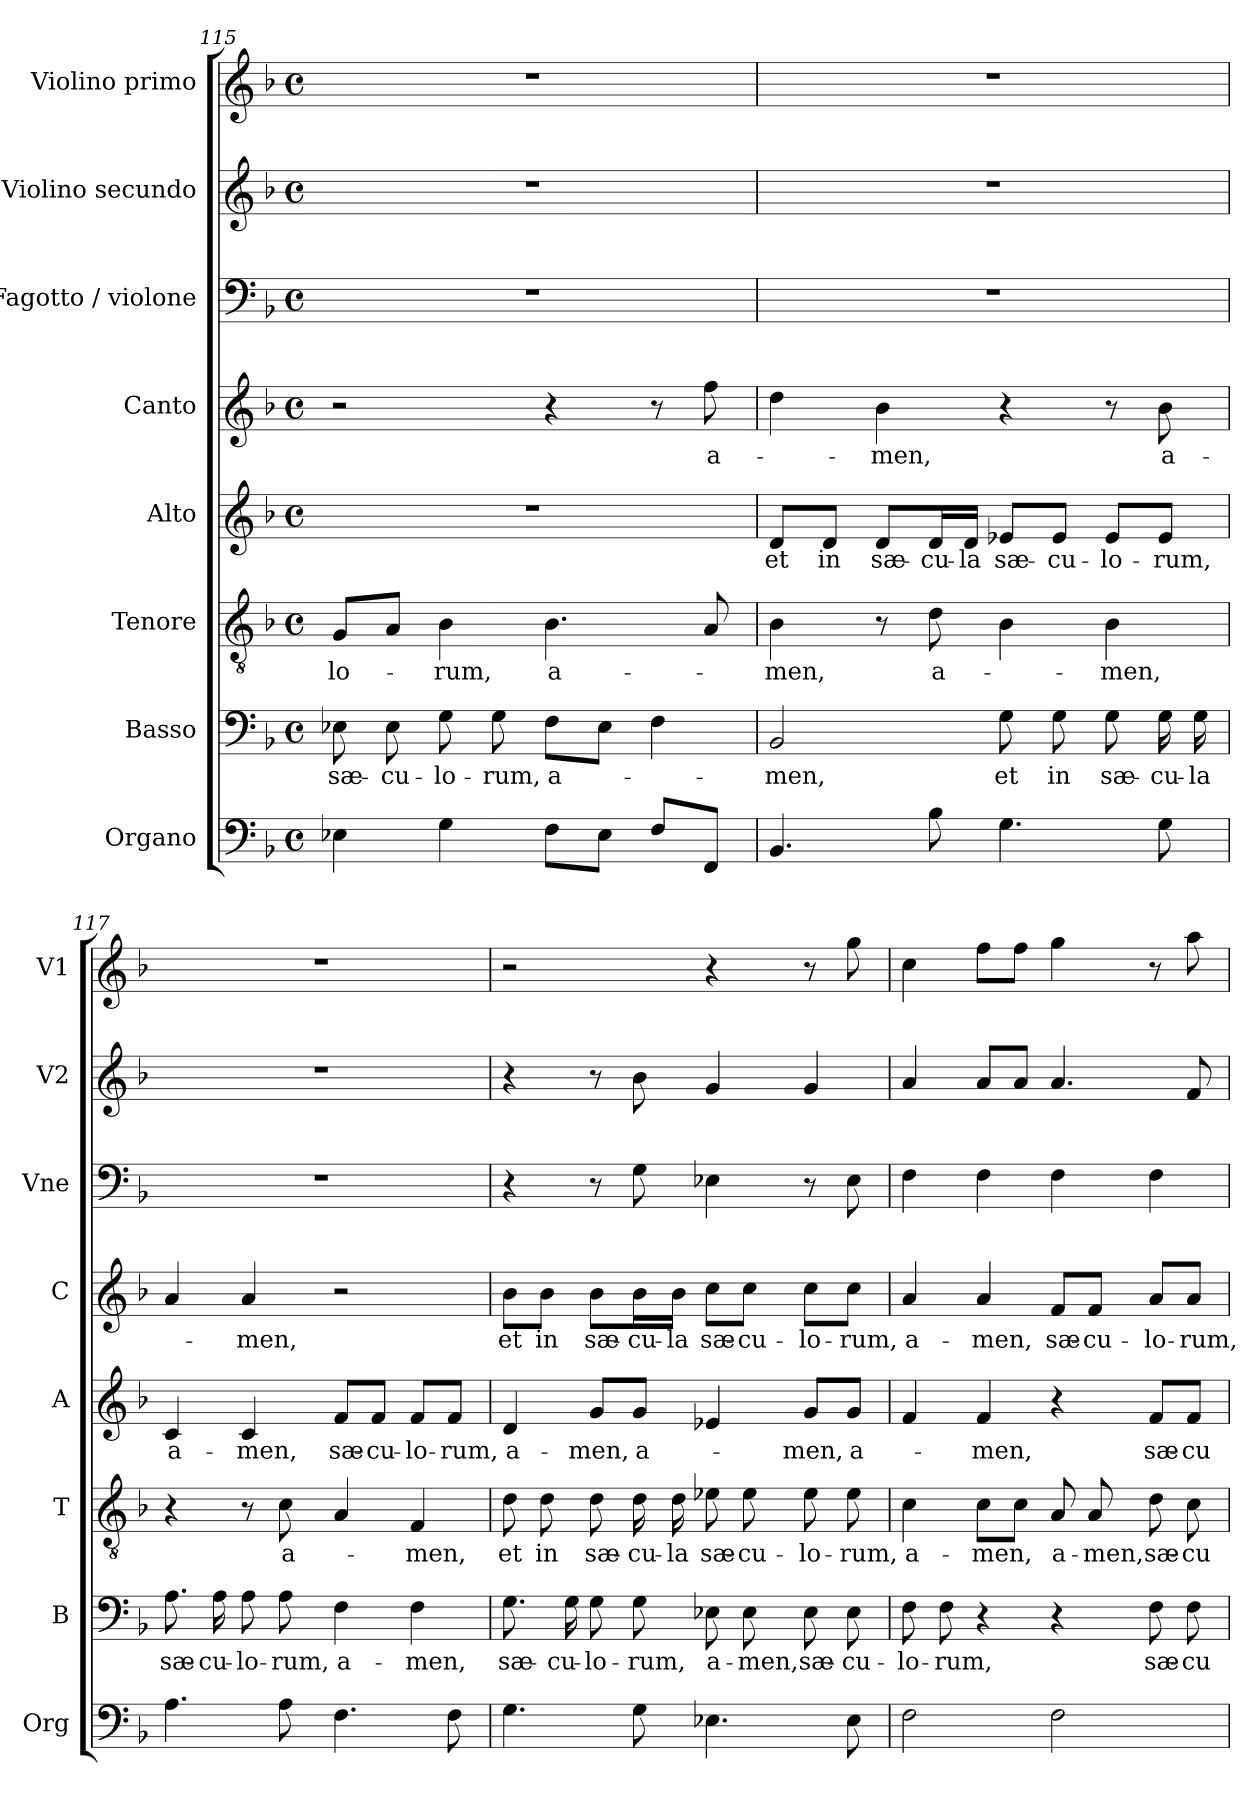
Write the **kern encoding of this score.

**kern	**kern	**text	**kern	**text	**kern	**text	**kern	**text	**kern	**kern	**kern
*part8	*part7	*part7	*part6	*part6	*part5	*part5	*part4	*part4	*part3	*part2	*part1
*staff8	*staff7	*staff7	*staff6	*staff6	*staff5	*staff5	*staff4	*staff4	*staff3	*staff2	*staff1
*I"Organo	*I"Basso	*	*I"Tenore	*	*I"Alto	*	*I"Canto	*	*I"Fagotto / violone	*I"Violino secundo	*I"Violino primo
*I'Org	*I'B	*	*I'T	*	*I'A	*	*I'C	*	*I'Vne	*I'V2	*I'V1
*clefF4	*clefF4	*	*clefGv2	*	*clefG2	*	*clefG2	*	*clefF4	*clefG2	*clefG2
*k[b-]	*k[b-]	*	*k[b-]	*	*k[b-]	*	*k[b-]	*	*k[b-]	*k[b-]	*k[b-]
*F:	*F:	*	*F:	*	*F:	*	*F:	*	*F:	*F:	*F:
*M4/4	*M4/4	*	*M4/4	*	*M4/4	*	*M4/4	*	*M4/4	*M4/4	*M4/4
*met(c)	*met(c)	*	*met(c)	*	*met(c)	*	*met(c)	*	*met(c)	*met(c)	*met(c)
=115	=115	=115	=115	=115	=115	=115	=115	=115	=115	=115	=115
!	!	!LO:LY:b	!	!LO:LY:b	!	!	!	!	!	!	!
4E-X\	8E-X\	sæ-	8G/L	-lo-	1r	.	2r	.	1r	1r	1r
!	!	!LO:LY:b	!	!	!	!	!	!	!	!	!
.	8E-\	-cu-	8A/J	.	.	.	.	.	.	.	.
!	!	!LO:LY:b	!	!LO:LY:b	!	!	!	!	!	!	!
4G\	8G\	-lo-	4B-\	-rum,	.	.	.	.	.	.	.
!	!	!LO:LY:b	!	!	!	!	!	!	!	!	!
.	8G\	-rum,	.	.	.	.	.	.	.	.	.
!	!	!LO:LY:b	!	!LO:LY:b	!	!	!	!	!	!	!
8F\L	8F\L	a-	4.B-\	a-	.	.	4r	.	.	.	.
8E-\J	8E-\J	.	.	.	.	.	.	.	.	.	.
8F/L	4F\	.	.	.	.	.	8r	.	.	.	.
!	!	!	!	!	!	!	!	!LO:LY:b	!	!	!
8FF/J	.	.	8A/	.	.	.	8ff\	a-	.	.	.
=116	=116	=116	=116	=116	=116	=116	=116	=116	=116	=116	=116
!	!	!LO:LY:b	!	!LO:LY:b	!	!LO:LY:b	!	!	!	!	!
4.BB-/	2BB-/	-men,	4B-\	-men,	8d/L	et	4dd\	.	1r	1r	1r
!	!	!	!	!	!	!LO:LY:b	!	!	!	!	!
.	.	.	.	.	8d/J	in	.	.	.	.	.
!	!	!	!	!	!	!LO:LY:b	!	!LO:LY:b	!	!	!
.	.	.	8r	.	8d/L	sæ-	4b-\	-men,	.	.	.
!	!	!	!	!LO:LY:b	!	!LO:LY:b	!	!	!	!	!
8B-\	.	.	8d\	a-	16d/L	-cu-	.	.	.	.	.
!	!	!	!	!	!	!LO:LY:b	!	!	!	!	!
.	.	.	.	.	16d/JJ	-la	.	.	.	.	.
!	!	!LO:LY:b	!	!	!	!LO:LY:b	!	!	!	!	!
4.G\	8G\	et	4B-\	.	8e-X/L	sæ-	4r	.	.	.	.
!	!	!LO:LY:b	!	!	!	!LO:LY:b	!	!	!	!	!
.	8G\	in	.	.	8e-/J	-cu-	.	.	.	.	.
!	!	!LO:LY:b	!	!LO:LY:b	!	!LO:LY:b	!	!	!	!	!
.	8G\	sæ-	4B-\	-men,	8e-/L	-lo-	8r	.	.	.	.
!	!	!LO:LY:b	!	!	!	!LO:LY:b	!	!LO:LY:b	!	!	!
8G\	16G\	-cu-	.	.	8e-/J	-rum,	8b-\	a-	.	.	.
!	!	!LO:LY:b	!	!	!	!	!	!	!	!	!
.	16G\	-la	.	.	.	.	.	.	.	.	.
=117	=117	=117	=117	=117	=117	=117	=117	=117	=117	=117	=117
!	!	!LO:LY:b	!	!	!	!LO:LY:b	!	!	!	!	!
4.A\	8.A\	sæ-	4r	.	4c/	a-	4a/	.	1r	1r	1r
!	!	!LO:LY:b	!	!	!	!	!	!	!	!	!
.	16A\	-cu-	.	.	.	.	.	.	.	.	.
!	!	!LO:LY:b	!	!	!	!LO:LY:b	!	!LO:LY:b	!	!	!
.	8A\	-lo-	8r	.	4c/	-men,	4a/	-men,	.	.	.
!	!	!LO:LY:b	!	!LO:LY:b	!	!	!	!	!	!	!
8A\	8A\	-rum,	8c\	a-	.	.	.	.	.	.	.
!	!	!LO:LY:b	!	!	!	!LO:LY:b	!	!	!	!	!
4.F\	4F\	a-	4A/	.	8f/L	sæ-	2r	.	.	.	.
!	!	!	!	!	!	!LO:LY:b	!	!	!	!	!
.	.	.	.	.	8f/J	-cu-	.	.	.	.	.
!	!	!LO:LY:b	!	!LO:LY:b	!	!LO:LY:b	!	!	!	!	!
.	4F\	-men,	4F/	-men,	8f/L	-lo-	.	.	.	.	.
!	!	!	!	!	!	!LO:LY:b	!	!	!	!	!
8F\	.	.	.	.	8f/J	-rum,	.	.	.	.	.
!!LO:PB:g=z
=118	=118	=118	=118	=118	=118	=118	=118	=118	=118	=118	=118
!	!	!LO:LY:b	!	!LO:LY:b	!	!LO:LY:b	!	!LO:LY:b	!	!	!
4.G\	8.G\	sæ-	8d\	et	4d/	a-	8b-\L	et	4r	4r	2r
!	!	!	!	!LO:LY:b	!	!	!	!LO:LY:b	!	!	!
.	.	.	8d\	in	.	.	8b-\J	in	.	.	.
!	!	!LO:LY:b	!	!	!	!	!	!	!	!	!
.	16G\	-cu-	.	.	.	.	.	.	.	.	.
!	!	!LO:LY:b	!	!LO:LY:b	!	!LO:LY:b	!	!LO:LY:b	!	!	!
.	8G\	-lo-	8d\	sæ-	8g/L	-men,	8b-\L	sæ-	8r	8r	.
!	!	!LO:LY:b	!	!LO:LY:b	!	!LO:LY:b	!	!LO:LY:b	!	!	!
8G\	8G\	-rum,	16d\	-cu-	8g/J	a-	16b-\L	-cu-	8G\	8b-\	.
!	!	!	!	!LO:LY:b	!	!	!	!LO:LY:b	!	!	!
.	.	.	16d\	-la	.	.	16b-\JJ	-la	.	.	.
!	!	!LO:LY:b	!	!LO:LY:b	!	!	!	!LO:LY:b	!	!	!
4.E-X\	8E-X\	a-	8e-X\	sæ-	4e-X/	.	8cc\L	sæ-	4E-X\	4g/	4r
!	!	!LO:LY:b	!	!LO:LY:b	!	!	!	!LO:LY:b	!	!	!
.	8E-\	-men,	8e-\	-cu-	.	.	8cc\J	-cu-	.	.	.
!	!	!LO:LY:b	!	!LO:LY:b	!	!LO:LY:b	!	!LO:LY:b	!	!	!
.	8E-\	sæ-	8e-\	-lo-	8g/L	-men,	8cc\L	-lo-	8r	4g/	8r
!	!	!LO:LY:b	!	!LO:LY:b	!	!LO:LY:b	!	!LO:LY:b	!	!	!
8E-\	8E-\	-cu-	8e-\	-rum,	8g/J	a-	8cc\J	-rum,	8E-\	.	8gg\
=119	=119	=119	=119	=119	=119	=119	=119	=119	=119	=119	=119
!	!	!LO:LY:b	!	!LO:LY:b	!	!	!	!LO:LY:b	!	!	!
2F\	8F\	-lo-	4c\	a-	4f/	.	4a/	a-	4F\	4a/	4cc\
!	!	!LO:LY:b	!	!	!	!	!	!	!	!	!
.	8F\	-rum,	.	.	.	.	.	.	.	.	.
!	!	!	!	!LO:LY:b	!	!LO:LY:b	!	!LO:LY:b	!	!	!
.	4r	.	8c\L	-men,	4f/	-men,	4a/	-men,	4F\	8a/L	8ff\L
.	.	.	8c\J	.	.	.	.	.	.	8a/J	8ff\J
!	!	!	!	!LO:LY:b	!	!	!	!LO:LY:b	!	!	!
2F\	4r	.	8A/	a-	4r	.	8f/L	sæ-	4F\	4.a/	4gg\
!	!	!	!	!LO:LY:b	!	!	!	!LO:LY:b	!	!	!
.	.	.	8A/	-men,	.	.	8f/J	-cu-	.	.	.
!	!	!LO:LY:b	!	!LO:LY:b	!	!LO:LY:b	!	!LO:LY:b	!	!	!
.	8F\	sæ-	8d\	sæ-	8f/L	sæ-	8a/L	-lo-	4F\	.	8r
!	!	!LO:LY:b	!	!LO:LY:b	!	!LO:LY:b	!	!LO:LY:b	!	!	!
.	8F\	-cu-	8c\	-cu-	8f/J	-cu-	8a/J	-rum,	.	8f/	8aa\
=	=	=	=	=	=	=	=	=	=	=	=
*-	*-	*-	*-	*-	*-	*-	*-	*-	*-	*-	*-
